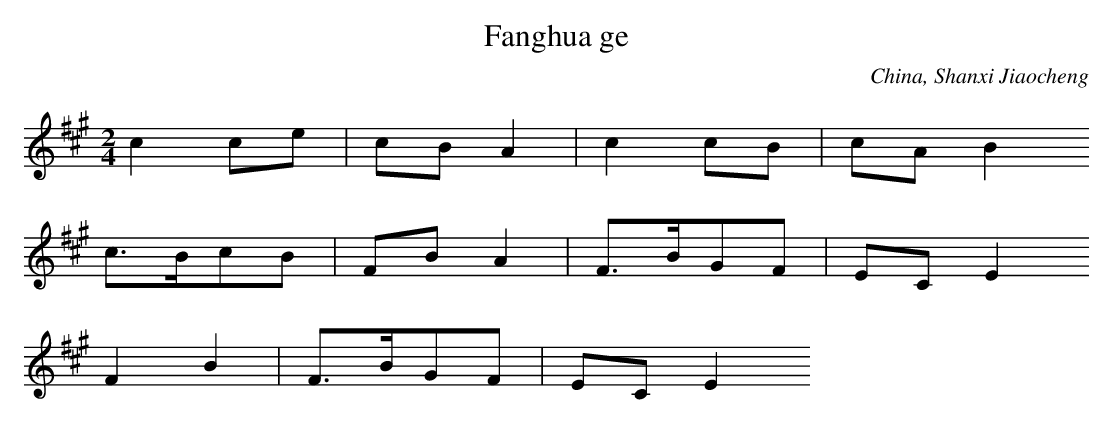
X:1
T: Fanghua ge
O: China, Shanxi Jiaocheng
M: 2/4
L: 1/16
K: A
c4c2e2 | c2B2A4 | c4c2B2 | c2A2B4
c3Bc2B2 | F2B2A4 | F3BG2F2 | E2C2E4
F4B4 | F3BG2F2 | E2C2E4
